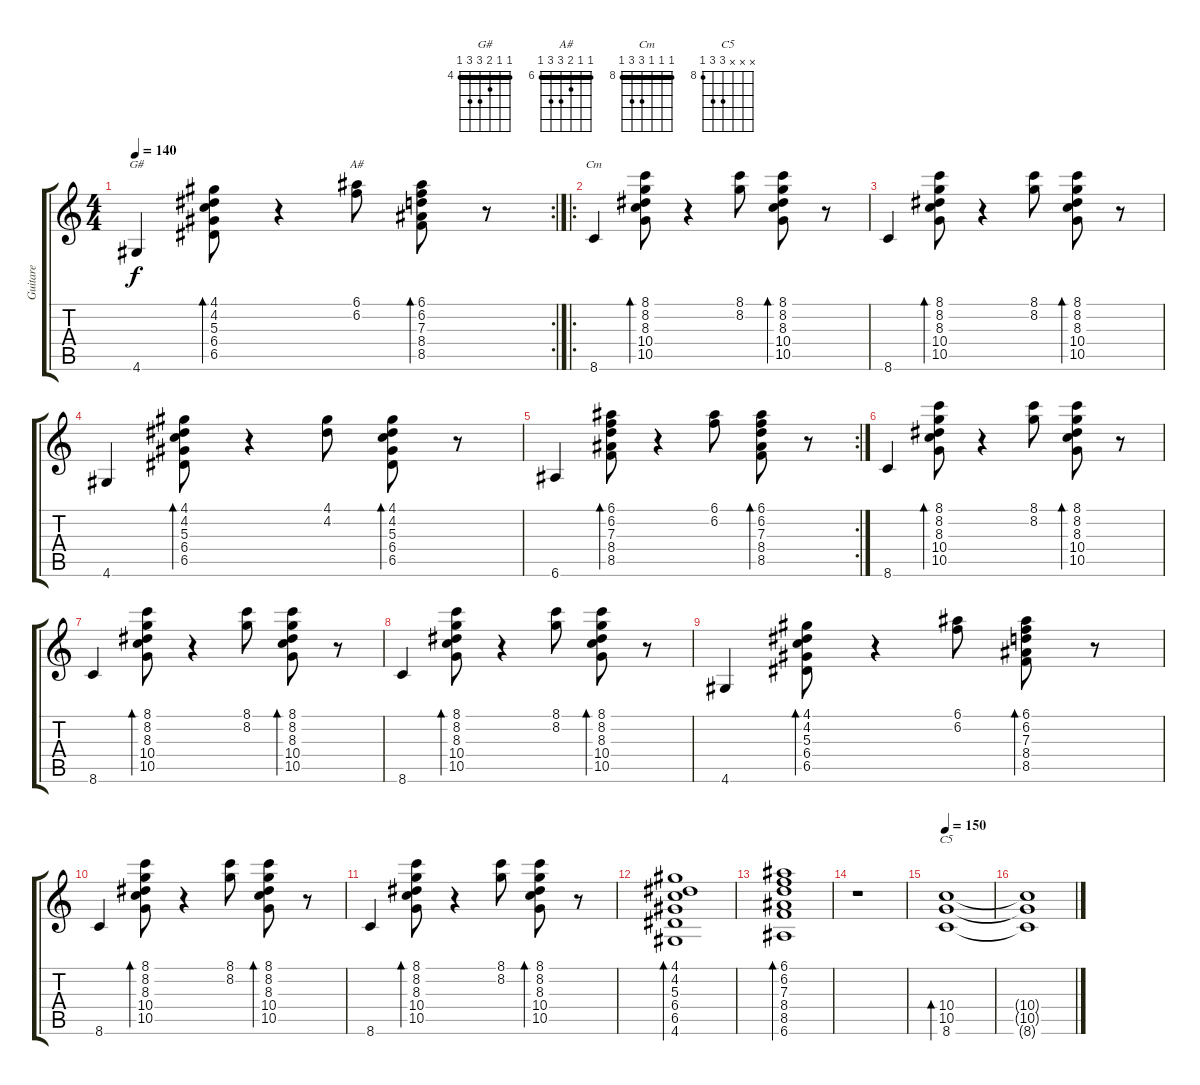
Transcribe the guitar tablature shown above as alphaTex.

\track ("Guitare" "Guitare") {instrument acousticguitarnylon}
\staff {score tabs}
\tuning (E4 B3 G3 D3 A2 E2) {hide}
\chord ("G#" 4 4 5 6 6 4) {firstfret 4 barre 4}
\chord ("A#" 6 6 7 8 8 6) {firstfret 6 barre 6}
\chord ("Cm" 8 8 8 10 10 8) {firstfret 8 barre 8}
\chord ("C5" x x x 10 10 8) {firstfret 8}
\rc 2
\ts (4 4)
\tempo 140
\clef g2
\ks c
4.6.4{ch "G#" dy f} (4.1 4.2 5.3 6.4 6.5).8{bd 30} r.4 (6.1 6.2).8{ch "A#"} (6.1 6.2 7.3 8.4 8.5).8{bd 30} r.8 |
\ro
8.6.4{ch "Cm"} (8.1 8.2 8.3 10.4 10.5).8{bd 30} r.4 (8.1 8.2).8 (8.1 8.2 8.3 10.4 10.5).8{bd 30} r.8 |
8.6.4 (8.1 8.2 8.3 10.4 10.5).8{bd 30} r.4 (8.1 8.2).8 (8.1 8.2 8.3 10.4 10.5).8{bd 30} r.8 |
4.6.4 (4.1 4.2 5.3 6.4 6.5).8{bd 30} r.4 (4.1 4.2).8 (4.1 4.2 5.3 6.4 6.5).8{bd 30} r.8 |
\rc 2
6.6.4 (6.1 6.2 7.3 8.4 8.5).8{bd 30} r.4 (6.1 6.2).8 (6.1 6.2 7.3 8.4 8.5).8{bd 30} r.8 |
8.6.4 (8.1 8.2 8.3 10.4 10.5).8{bd 30} r.4 (8.1 8.2).8 (8.1 8.2 8.3 10.4 10.5).8{bd 30} r.8 |
8.6.4 (8.1 8.2 8.3 10.4 10.5).8{bd 30} r.4 (8.1 8.2).8 (8.1 8.2 8.3 10.4 10.5).8{bd 30} r.8 |
8.6.4 (8.1 8.2 8.3 10.4 10.5).8{bd 30} r.4 (8.1 8.2).8 (8.1 8.2 8.3 10.4 10.5).8{bd 30} r.8 |
4.6.4 (4.1 4.2 5.3 6.4 6.5).8{bd 30} r.4 (6.1 6.2).8 (6.1 6.2 7.3 8.4 8.5).8{bd 30} r.8 |
8.6.4 (8.1 8.2 8.3 10.4 10.5).8{bd 30} r.4 (8.1 8.2).8 (8.1 8.2 8.3 10.4 10.5).8{bd 30} r.8 |
8.6.4 (8.1 8.2 8.3 10.4 10.5).8{bd 30} r.4 (8.1 8.2).8 (8.1 8.2 8.3 10.4 10.5).8{bd 30} r.8 |
(4.1 4.2 5.3 6.4 6.5 4.6).1{bd 120} |
(6.1 6.2 7.3 8.4 8.5 6.6).1{bd 120} |
r.1 |
\tempo 150
(10.4 10.5 8.6).1{bd 60 ch "C5" volume 14 instrument distortionguitar} |
(10.4{t} 10.5{t} 8.6{t}).1
